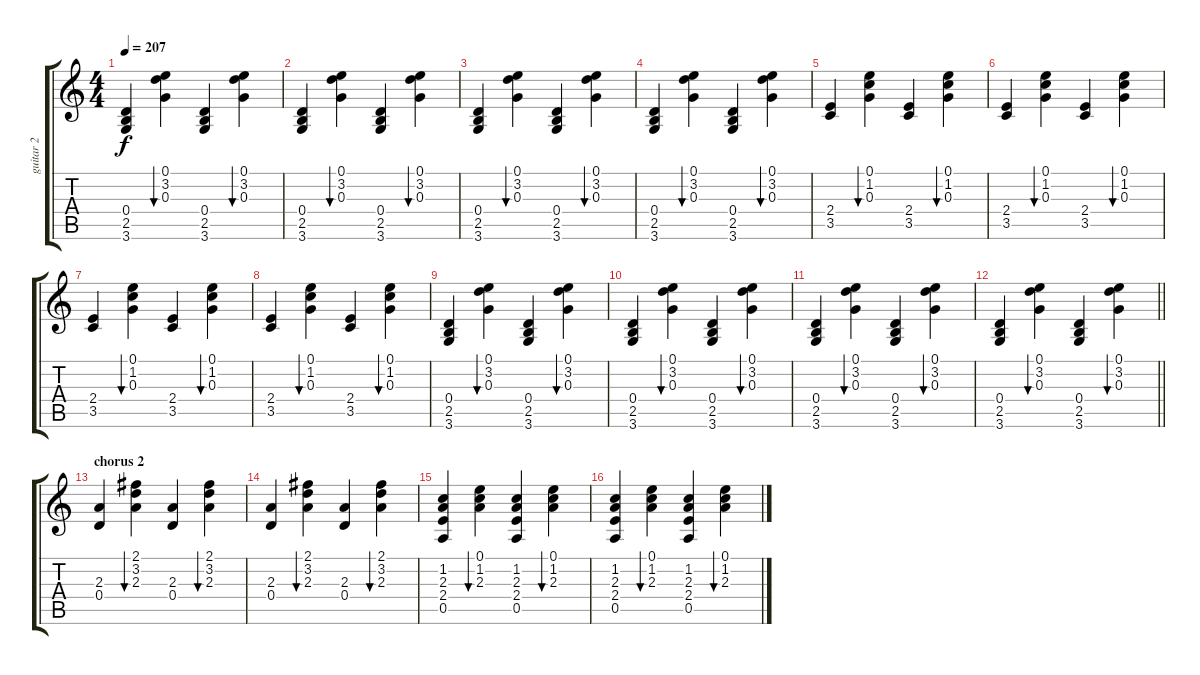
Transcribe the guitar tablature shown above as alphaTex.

\track ("guitar 2" "guitar 2") {instrument acousticguitarnylon}
\staff {score tabs}
\tuning (E4 B3 G3 D3 A2 E2) {hide}
\ts (4 4)
\tempo 207
\clef g2
\ks c
(0.4 2.5 3.6).4{dy f} (0.1 3.2 0.3).4{bu 240} (0.4 2.5 3.6).4 (0.1 3.2 0.3).4{bu 240} |
(0.4 2.5 3.6).4 (0.1 3.2 0.3).4{bu 240} (0.4 2.5 3.6).4 (0.1 3.2 0.3).4{bu 240} |
(0.4 2.5 3.6).4 (0.1 3.2 0.3).4{bu 240} (0.4 2.5 3.6).4 (0.1 3.2 0.3).4{bu 240} |
(0.4 2.5 3.6).4 (0.1 3.2 0.3).4{bu 240} (0.4 2.5 3.6).4 (0.1 3.2 0.3).4{bu 240} |
(2.4 3.5).4 (0.1 1.2 0.3).4{bu 240} (2.4 3.5).4 (0.1 1.2 0.3).4{bu 240} |
(2.4 3.5).4 (0.1 1.2 0.3).4{bu 240} (2.4 3.5).4 (0.1 1.2 0.3).4{bu 240} |
(2.4 3.5).4 (0.1 1.2 0.3).4{bu 240} (2.4 3.5).4 (0.1 1.2 0.3).4{bu 240} |
(2.4 3.5).4 (0.1 1.2 0.3).4{bu 240} (2.4 3.5).4 (0.1 1.2 0.3).4{bu 240} |
(0.4 2.5 3.6).4 (0.1 3.2 0.3).4{bu 240} (0.4 2.5 3.6).4 (0.1 3.2 0.3).4{bu 240} |
(0.4 2.5 3.6).4 (0.1 3.2 0.3).4{bu 240} (0.4 2.5 3.6).4 (0.1 3.2 0.3).4{bu 240} |
(0.4 2.5 3.6).4 (0.1 3.2 0.3).4{bu 240} (0.4 2.5 3.6).4 (0.1 3.2 0.3).4{bu 240} |
\barLineRight lightlight
(0.4 2.5 3.6).4 (0.1 3.2 0.3).4{bu 240} (0.4 2.5 3.6).4 (0.1 3.2 0.3).4{bu 240} |
\section ("" "chorus 2")
(2.3 0.4).4 (2.1 3.2 2.3).4{bu 240} (2.3 0.4).4 (2.1 3.2 2.3).4{bu 240} |
(2.3 0.4).4 (2.1 3.2 2.3).4{bu 240} (2.3 0.4).4 (2.1 3.2 2.3).4{bu 240} |
(1.2 2.3 2.4 0.5).4 (0.1 1.2 2.3).4{bu 240} (1.2 2.3 2.4 0.5).4 (0.1 1.2 2.3).4{bu 240} |
(1.2 2.3 2.4 0.5).4 (0.1 1.2 2.3).4{bu 240} (1.2 2.3 2.4 0.5).4 (0.1 1.2 2.3).4{bu 240}
